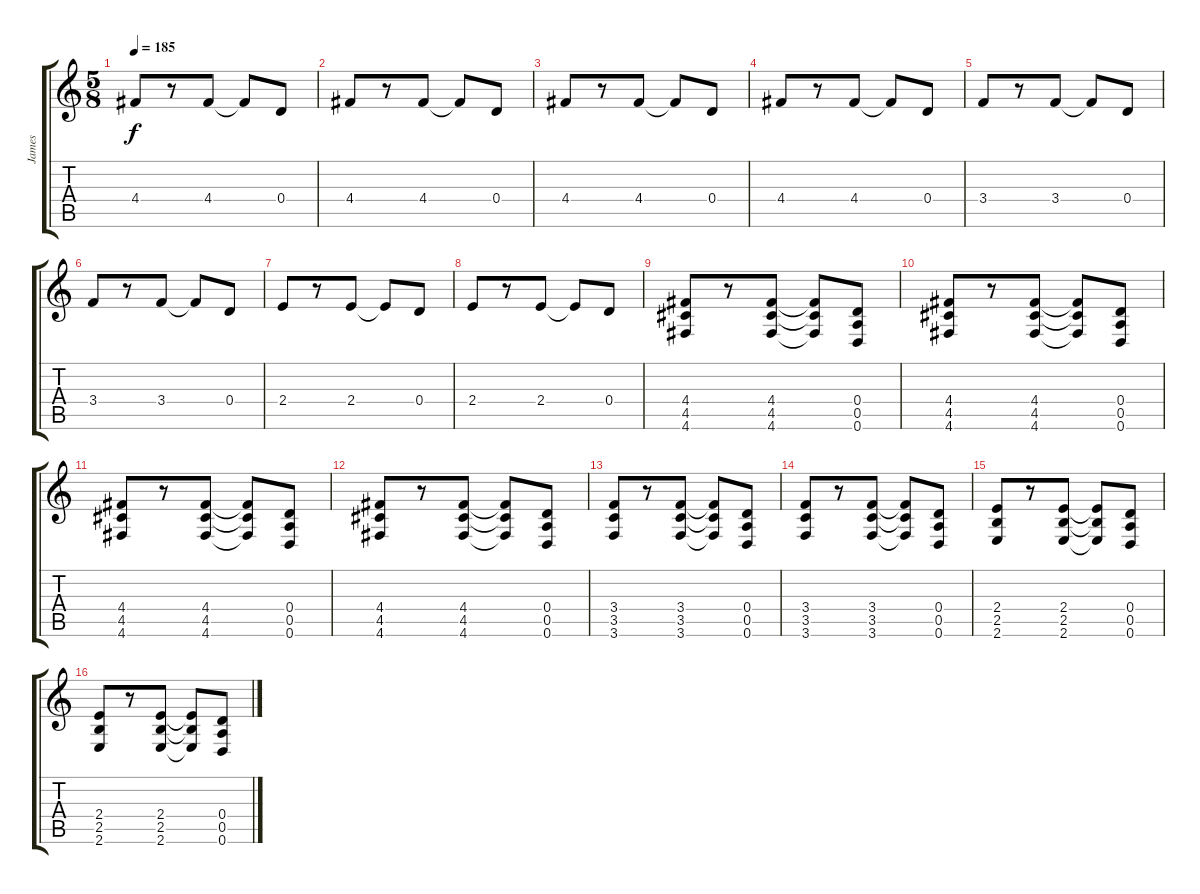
\track ("James" "James") {instrument electricguitarjazz}
\staff {score tabs}
\tuning (E4 B3 G3 D3 A2 D2) {hide}
\ts (5 8)
\tempo 185
\clef g2
\ks c
4.4.8{dy f} r.8 4.4.8 4.4{t}.8 0.4.8 |
4.4.8 r.8 4.4.8 4.4{t}.8 0.4.8 |
4.4.8 r.8 4.4.8 4.4{t}.8 0.4.8 |
4.4.8 r.8 4.4.8 4.4{t}.8 0.4.8 |
3.4.8 r.8 3.4.8 3.4{t}.8 0.4.8 |
3.4.8 r.8 3.4.8 3.4{t}.8 0.4.8 |
2.4.8 r.8 2.4.8 2.4{t}.8 0.4.8 |
2.4.8 r.8 2.4.8 2.4{t}.8 0.4.8 |
(4.4 4.5 4.6).8{instrument distortionguitar} r.8 (4.4 4.5 4.6).8 (4.4{t} 4.5{t} 4.6{t}).8 (0.4 0.5 0.6).8 |
(4.4 4.5 4.6).8 r.8 (4.4 4.5 4.6).8 (4.4{t} 4.5{t} 4.6{t}).8 (0.4 0.5 0.6).8 |
(4.4 4.5 4.6).8 r.8 (4.4 4.5 4.6).8 (4.4{t} 4.5{t} 4.6{t}).8 (0.4 0.5 0.6).8 |
(4.4 4.5 4.6).8 r.8 (4.4 4.5 4.6).8 (4.4{t} 4.5{t} 4.6{t}).8 (0.4 0.5 0.6).8 |
(3.4 3.5 3.6).8 r.8 (3.4 3.5 3.6).8 (3.4{t} 3.5{t} 3.6{t}).8 (0.4 0.5 0.6).8 |
(3.4 3.5 3.6).8 r.8 (3.4 3.5 3.6).8 (3.4{t} 3.5{t} 3.6{t}).8 (0.4 0.5 0.6).8 |
(2.4 2.5 2.6).8 r.8 (2.4 2.5 2.6).8 (2.4{t} 2.5{t} 2.6{t}).8 (0.4 0.5 0.6).8 |
(2.4 2.5 2.6).8 r.8 (2.4 2.5 2.6).8 (2.4{t} 2.5{t} 2.6{t}).8 (0.4 0.5 0.6).8
